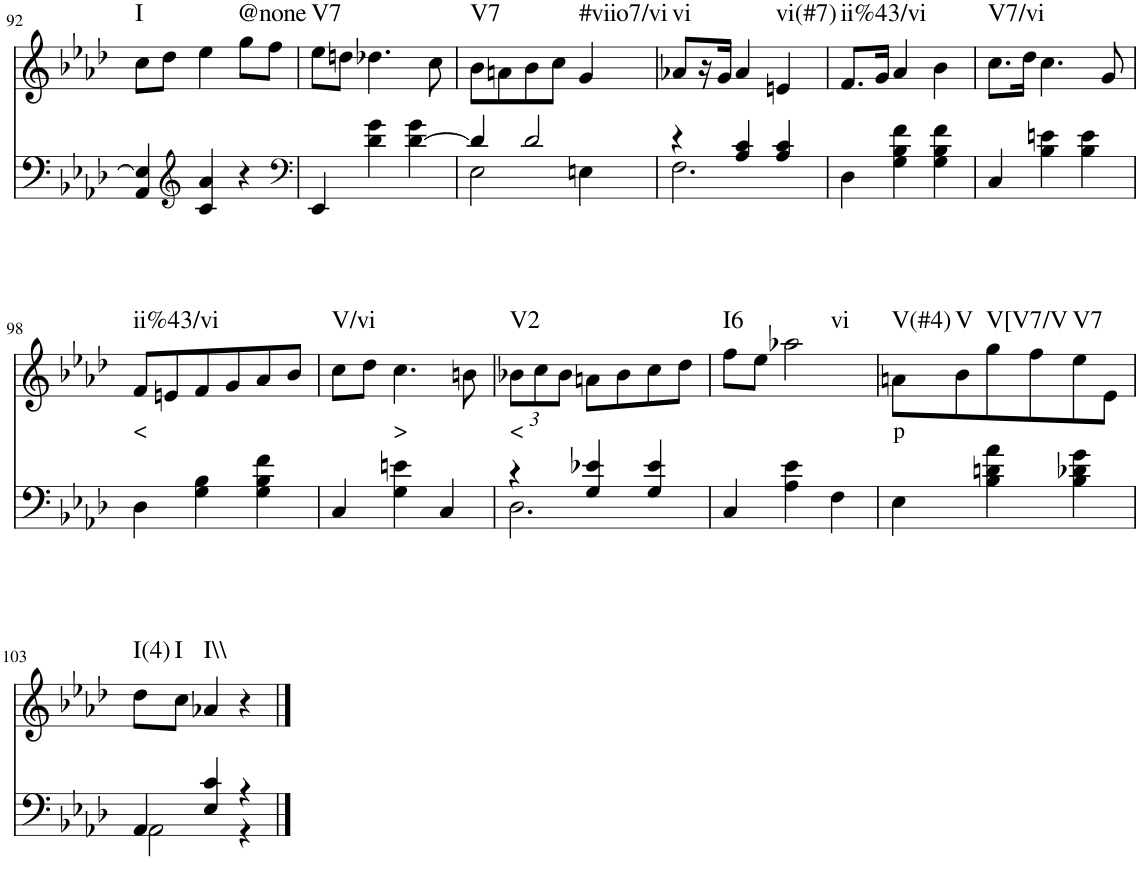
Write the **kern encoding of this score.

**kern	**kern	**text	**harte
*part2	*part1	*part1	*part1
*staff2	*staff1	*staff1	*
*I"piano	*I"piano	*	*
*I'Pno	*I'Pno	*	*
!!LO:PB:g=z
*clefF4	*clefG2	*	*
*k[b-e-a-d-]	*k[b-e-a-d-]	*	*
*M3/4	*M3/4	*	*
=92	=92	=92	=92
!	!	!	!LO:H:kt=I
4AA-/ 4E-/]	8cc\L	.	N
.	8dd-\J	.	.
*clefG2	*	*	*
4c/ 4a-/	4ee-\	.	.
!	!	!	!LO:H:kt=@none
4r	8gg\L	.	N
.	8ff\J	.	.
=93	=93	=93	=93
*clefF4	*	*	*
!	!	!	!LO:H:kt=V7
4EE-/	8ee-\L	.	N
.	8ddn\J	.	.
4d-\ 4g\	4.dd-X\	.	.
[4d-\ 4g\	.	.	.
.	8cc\	.	.
=94	=94	=94	=94
*^	*	*	*
!	!	!	!	!LO:H:kt=V7
4d-/]	2E-\	8b-\L	.	N
.	.	8an\	.	.
2d-/	.	8b-\	.	.
.	.	8cc\J	.	.
!	!	!	!	!LO:H:kt=#viio7/vi
.	4En\	4g/	.	N
=95	=95	=95	=95	=95
!	!	!	!	!LO:H:kt=vi
4r	2.F\	8a-X/L	.	N
.	.	16r	.	.
.	.	16g/JJ	.	.
4A-/ 4c/	.	4a-/	.	.
!	!	!	!	!LO:H:kt=vi(#7)
4A-/ 4c/	.	4en/	.	N
*v	*v	*	*	*
=96	=96	=96	=96
!	!	!	!LO:H:kt=ii%43/vi
4D-\	8.f/L	.	N
.	16g/Jk	.	.
4G\ 4B-\ 4f\	4a-/	.	.
4G\ 4B-\ 4f\	4b-\	.	.
=97	=97	=97	=97
!	!	!	!LO:H:kt=V7/vi
4C/	8.cc\L	.	N
.	16dd-\Jk	.	.
4B-\ 4en\	4.cc\	.	.
4B-\ 4e\	.	.	.
.	8g/	.	.
!!LO:LB:g=z
=98	=98	=98	=98
!	!	!LO:LY:b	!LO:H:kt=ii%43/vi
4D-\	8f/L	<	N
.	8en/	.	.
4G\ 4B-\	8f/	.	.
.	8g/	.	.
4G\ 4B-\ 4f\	8a-/	.	.
.	8b-/J	.	.
=99	=99	=99	=99
!	!	!	!LO:H:kt=V/vi
4C/	8cc\L	.	N
.	8dd-\J	.	.
!	!	!LO:LY:b	!
4G\ 4en\	4.cc\	>	.
4C/	.	.	.
.	8bn\	.	.
=100	=100	=100	=100
*^	*	*	*
*	*	*Xbrackettup	*	*
!	!	!	!LO:LY:b	!LO:H:kt=V2
4r	2.D-\	12b-X\L	<	N
.	.	12cc\	.	.
.	.	12b-\J	.	.
4G/ 4e-X/	.	8an\L	.	.
.	.	8b-\	.	.
4G/ 4e-/	.	8cc\	.	.
.	.	8dd-\J	.	.
*v	*v	*	*	*
=101	=101	=101	=101
!	!	!	!LO:H:kt=I6
4C/	8ff\L	.	N
.	8ee-\J	.	.
!	!	!	!LO:H:kt=vi
4A-\ 4e-\	2aa-X\	.	N
4F\	.	.	.
=102	=102	=102	=102
!	!	!LO:LY:b	!LO:H:kt=V(#4)
4E-\	8an\L	p	N
!	!	!	!LO:H:kt=V
.	8b-\	.	N
!	!	!	!LO:H:kt=V[V7/V
4B-\ 4dn\ 4a-\	8gg\	.	N
.	8ff\	.	.
!	!	!	!LO:H:kt=V7
4B-\ 4d-X\ 4g\	8ee-\	.	N
.	8e-\J	.	.
!!LO:LB:g=z
=103	=103	=103	=103
*^	*	*	*
!	!	!	!	!LO:H:kt=I(4)
4AA-/	2AA-\	8dd-\L	.	N
!	!	!	!	!LO:H:kt=I
.	.	8cc\J	.	N
!	!	!	!	!LO:H:kt=I\\
4E-/ 4c/	.	4a-X/	.	N
4r	4r	4r	.	.
*v	*v	*	*	*
==	==	==	==
*-	*-	*-	*-
